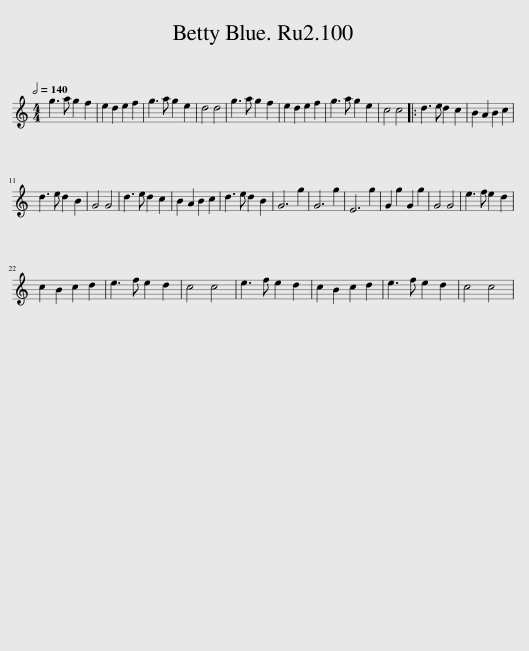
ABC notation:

X:1
L:1/8
Q:1/2=140
M:4/4
I:linebreak $
K:C
V:1 treble
V:1
 g3 a g2 f2 | e2 d2 e2 f2 | g3 a g2 e2 | d4 d4 | g3 a g2 f2 | %5
 e2 d2 e2 f2 | g3 a g2 e2 | c4 c4 |: d3 e d2 c2 | B2 A2 B2 c2 |$ %10
 d3 e d2 B2 | G4 G4 | d3 e d2 c2 | B2 A2 B2 c2 | d3 e d2 B2 | %15
 G6 g2 | G6 g2 | E6 g2 | G2 g2 G2 g2 | G4 G4 | %20
 e3 f e2 d2 |$ c2 B2 c2 d2 | e3 f e2 d2 | c4 c4 | e3 f e2 d2 | %25
 c2 B2 c2 d2 | e3 f e2 d2 | c4 c4 | %28
